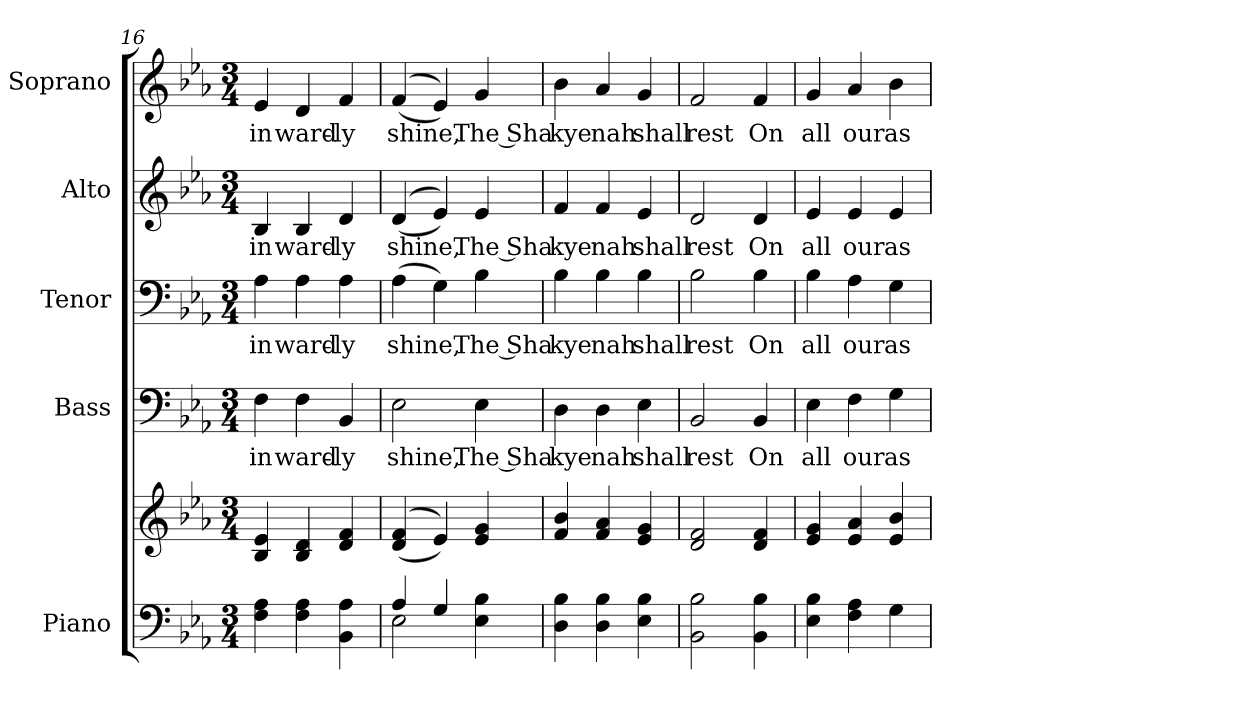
**kern	**kern	**kern	**text	**kern	**text	**kern	**text	**kern	**text
*part5	*part5	*part4	*part4	*part3	*part3	*part2	*part2	*part1	*part1
*staff6	*staff5	*staff4	*staff4	*staff3	*staff3	*staff2	*staff2	*staff1	*staff1
*I"Piano	*	*I"Bass	*	*I"Tenor	*	*I"Alto	*	*I"Soprano	*
*I'Pno.	*	*I'B.	*	*I'T.	*	*I'A.	*	*I'S.	*
*clefF4	*clefG2	*clefF4	*	*clefF4	*	*clefG2	*	*clefG2	*
*k[b-e-a-]	*k[b-e-a-]	*k[b-e-a-]	*	*k[b-e-a-]	*	*k[b-e-a-]	*	*k[b-e-a-]	*
*E-:	*E-:	*E-:	*	*E-:	*	*E-:	*	*E-:	*
*M3/4	*M3/4	*M3/4	*	*M3/4	*	*M3/4	*	*M3/4	*
=16	=16	=16	=16	=16	=16	=16	=16	=16	=16
!	!	!	!LO:LY:b:color=#000000	!	!	!	!	!	!
!	!	!	!	!	!LO:LY:b:color=#000000	!	!	!	!
!	!	!	!	!	!	!	!LO:LY:b:color=#000000	!	!
!	!	!	!	!	!	!	!	!	!LO:LY:b:color=#000000
4Fi\ 4A-i	4B-i/ 4e-i	4Fi\	in	4A-i\	in	4B-i/	in	4e-i/	in
!	!	!	!LO:LY:b:color=#000000	!	!	!	!	!	!
!	!	!	!	!	!LO:LY:b:color=#000000	!	!	!	!
!	!	!	!	!	!	!	!LO:LY:b:color=#000000	!	!
!	!	!	!	!	!	!	!	!	!LO:LY:b:color=#000000
4Fi\ 4A-i	4B-i/ 4di	4Fi\	ward-	4A-i\	ward-	4B-i/	ward-	4di/	ward-
!	!	!	!LO:LY:b:color=#000000	!	!	!	!	!	!
!	!	!	!	!	!LO:LY:b:color=#000000	!	!	!	!
!	!	!	!	!	!	!	!LO:LY:b:color=#000000	!	!
!	!	!	!	!	!	!	!	!	!LO:LY:b:color=#000000
4BB-i\ 4A-i	4di/ 4fi	4BB-i/	-ly	4A-i\	-ly	4di/	-ly	4fi/	-ly
=17	=17	=17	=17	=17	=17	=17	=17	=17	=17
*^	*	*	*	*	*	*	*	*	*
!	!	!	!	!LO:LY:b:color=#000000	!	!	!	!	!	!
!	!	!	!	!	!	!LO:LY:b:color=#000000	!	!	!	!
!	!	!	!	!	!	!	!	!LO:LY:b:color=#000000	!	!
!	!	!	!	!	!	!	!	!	!	!LO:LY:b:color=#000000
4A-i/	2E-i\	((4di/ 4fi	2E-i\	shine,	(4A-i\	shine,	((4di/	shine,	((4fi/	shine,
4Gi/	.	4e-i/))	.	.	4Gi\)	.	4e-i/))	.	4e-i/))	.
!	!	!	!	!LO:LY:b:color=#000000	!	!	!	!	!	!
!	!	!	!	!	!	!LO:LY:b:color=#000000	!	!	!	!
!	!	!	!	!	!	!	!	!LO:LY:b:color=#000000	!	!
!	!	!	!	!	!	!	!	!	!	!LO:LY:b:color=#000000
4E-i\ 4B-i	4ryy	4e-i/ 4gi	4E-i\	The Sha	4B-i\	The Sha	4e-i/	The Sha	4gi/	The Sha
*v	*v	*	*	*	*	*	*	*	*	*
!!LO:PB:g=z
=18	=18	=18	=18	=18	=18	=18	=18	=18	=18
*^	*	*	*	*	*	*	*	*	*
!	!	!	!	!LO:LY:b:color=#000000	!	!	!	!	!	!
*v	*v	*	*	*	*	*	*	*	*	*
*^	*	*	*	*	*	*	*	*	*
!	!	!	!	!	!	!LO:LY:b:color=#000000	!	!	!	!
*v	*v	*	*	*	*	*	*	*	*	*
*^	*	*	*	*	*	*	*	*	*
!	!	!	!	!	!	!	!	!LO:LY:b:color=#000000	!	!
*v	*v	*	*	*	*	*	*	*	*	*
*^	*	*	*	*	*	*	*	*	*
!	!	!	!	!	!	!	!	!	!	!LO:LY:b:color=#000000
*v	*v	*	*	*	*	*	*	*	*	*
4Di\ 4B-i	4fi/ 4b-i	4Di\	kye	4B-i\	kye	4fi/	kye	4b-i\	kye
!	!	!	!LO:LY:b:color=#000000	!	!	!	!	!	!
!	!	!	!	!	!LO:LY:b:color=#000000	!	!	!	!
!	!	!	!	!	!	!	!LO:LY:b:color=#000000	!	!
!	!	!	!	!	!	!	!	!	!LO:LY:b:color=#000000
4Di\ 4B-i	4fi/ 4a-i	4Di\	nah	4B-i\	nah	4fi/	nah	4a-i/	nah
!	!	!	!LO:LY:b:color=#000000	!	!	!	!	!	!
!	!	!	!	!	!LO:LY:b:color=#000000	!	!	!	!
!	!	!	!	!	!	!	!LO:LY:b:color=#000000	!	!
!	!	!	!	!	!	!	!	!	!LO:LY:b:color=#000000
4E-i\ 4B-i	4e-i/ 4gi	4E-i\	shall	4B-i\	shall	4e-i/	shall	4gi/	shall
=19	=19	=19	=19	=19	=19	=19	=19	=19	=19
!	!	!	!LO:LY:b:color=#000000	!	!	!	!	!	!
!	!	!	!	!	!LO:LY:b:color=#000000	!	!	!	!
!	!	!	!	!	!	!	!LO:LY:b:color=#000000	!	!
!	!	!	!	!	!	!	!	!	!LO:LY:b:color=#000000
2BB-i\ 2B-i	2di/ 2fi	2BB-i/	rest	2B-i\	rest	2di/	rest	2fi/	rest
!	!	!	!LO:LY:b:color=#000000	!	!	!	!	!	!
!	!	!	!	!	!LO:LY:b:color=#000000	!	!	!	!
!	!	!	!	!	!	!	!LO:LY:b:color=#000000	!	!
!	!	!	!	!	!	!	!	!	!LO:LY:b:color=#000000
4BB-i\ 4B-i	4di/ 4fi	4BB-i/	On	4B-i\	On	4di/	On	4fi/	On
=20	=20	=20	=20	=20	=20	=20	=20	=20	=20
!	!	!	!LO:LY:b:color=#000000	!	!	!	!	!	!
!	!	!	!	!	!LO:LY:b:color=#000000	!	!	!	!
!	!	!	!	!	!	!	!LO:LY:b:color=#000000	!	!
!	!	!	!	!	!	!	!	!	!LO:LY:b:color=#000000
4E-i\ 4B-i	4e-i/ 4gi	4E-i\	all	4B-i\	all	4e-i/	all	4gi/	all
!	!	!	!LO:LY:b:color=#000000	!	!	!	!	!	!
!	!	!	!	!	!LO:LY:b:color=#000000	!	!	!	!
!	!	!	!	!	!	!	!LO:LY:b:color=#000000	!	!
!	!	!	!	!	!	!	!	!	!LO:LY:b:color=#000000
4Fi\ 4A-i	4e-i/ 4a-i	4Fi\	our	4A-i\	our	4e-i/	our	4a-i/	our
!	!	!	!LO:LY:b:color=#000000	!	!	!	!	!	!
!	!	!	!	!	!LO:LY:b:color=#000000	!	!	!	!
!	!	!	!	!	!	!	!LO:LY:b:color=#000000	!	!
!	!	!	!	!	!	!	!	!	!LO:LY:b:color=#000000
4Gi\	4e-i/ 4b-i	4Gi\	as-	4Gi\	as-	4e-i/	as-	4b-i\	as-
=	=	=	=	=	=	=	=	=	=
*-	*-	*-	*-	*-	*-	*-	*-	*-	*-
